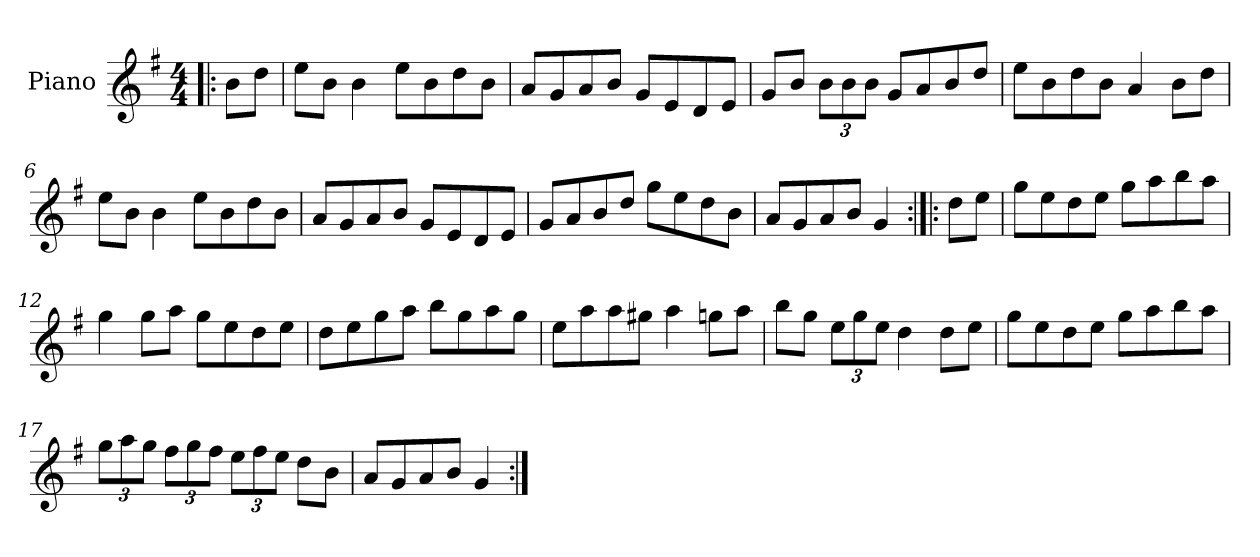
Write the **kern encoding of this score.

**kern
*part1
*staff1
*I"Piano
*I'Pno
*clefG2
*k[f#]
*G:
*M4/4
=1!|:
8b\L
8dd\J
=2
8ee\L
8b\J
4b\
8ee\L
8b\
8dd\
8b\J
=3
8a/L
8g/
8a/
8b/J
8g/L
8e/
8d/
8e/J
=4
8g/L
8b/J
12b\L
12b\
12b\J
8g/L
8a/
8b/
8dd/J
!!LO:LB:g=z
=5
8ee\L
8b\
8dd\
8b\J
4a/
8b\L
8dd\J
=6
8ee\L
8b\J
4b\
8ee\L
8b\
8dd\
8b\J
=7
8a/L
8g/
8a/
8b/J
8g/L
8e/
8d/
8e/J
=8
8g/L
8a/
8b/
8dd/J
8gg\L
8ee\
8dd\
8b\J
=9
8a/L
8g/
8a/
8b/J
4g/
!!LO:LB:g=z
=10:|!|:
8dd\L
8ee\J
=11
8gg\L
8ee\
8dd\
8ee\J
8gg\L
8aa\
8bb\
8aa\J
=12
4gg\
8gg\L
8aa\J
8gg\L
8ee\
8dd\
8ee\J
=13
8dd\L
8ee\
8gg\
8aa\J
8bb\L
8gg\
8aa\
8gg\J
=14
8ee\L
8aa\
8aa\
8gg#X\J
4aa\
8ggn\L
8aa\J
!!LO:LB:g=z
=15
8bb\L
8gg\J
12ee\L
12gg\
12ee\J
4dd\
8dd\L
8ee\J
=16
8gg\L
8ee\
8dd\
8ee\J
8gg\L
8aa\
8bb\
8aa\J
=17
12gg\L
12aa\
12gg\J
12ff#\L
12gg\
12ff#\J
12ee\L
12ff#\
12ee\J
8dd\L
8b\J
=18
8a/L
8g/
8a/
8b/J
4g/
=:|!
*-
